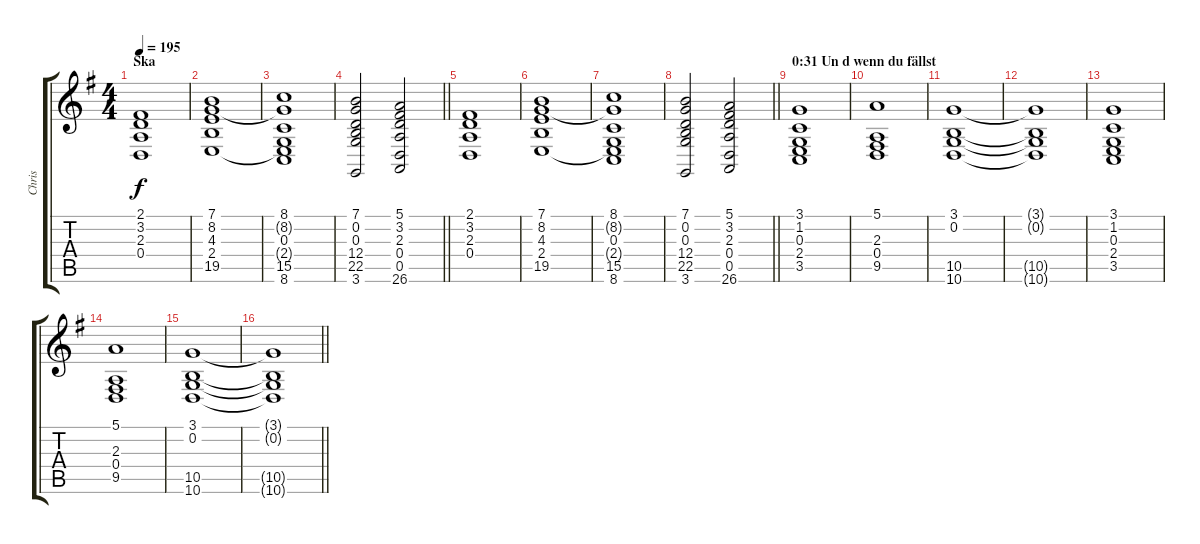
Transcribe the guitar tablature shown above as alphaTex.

\track ("Chris" "Chris") {instrument drawbarorgan}
\staff {score tabs}
\tuning (E4 B3 G3 D3 A2 E2) {hide}
\ts (4 4)
\section ("" "Ska")
\tempo 195
\clef g2
\ks g
(2.1 3.2 2.3 0.4).1{dy f} |
(7.1 8.2 4.3 2.4 19.5).1 |
(8.1 8.2{t} 0.3 2.4{t} 15.5 8.6).1 |
\barLineRight lightlight
(7.1 0.2 0.3 12.4 22.5 3.6).2 (5.1 3.2 2.3 0.4 0.5 26.6).2 |
(2.1 3.2 2.3 0.4).1 |
(7.1 8.2 4.3 2.4 19.5).1 |
(8.1 8.2{t} 0.3 2.4{t} 15.5 8.6).1 |
\barLineRight lightlight
(7.1 0.2 0.3 12.4 22.5 3.6).2 (5.1 3.2 2.3 0.4 0.5 26.6).2 |
\section ("" "0:31 Un d wenn du fällst")
(3.1 1.2 0.3 2.4 3.5).1 |
(5.1 2.3 0.4 9.5).1 |
(3.1 0.2 10.5 10.6).1 |
(3.1{t} 0.2{t} 10.5{t} 10.6{t}).1 |
(3.1 1.2 0.3 2.4 3.5).1 |
(5.1 2.3 0.4 9.5).1 |
(3.1 0.2 10.5 10.6).1 |
\barLineRight lightlight
(3.1{t} 0.2{t} 10.5{t} 10.6{t}).1
